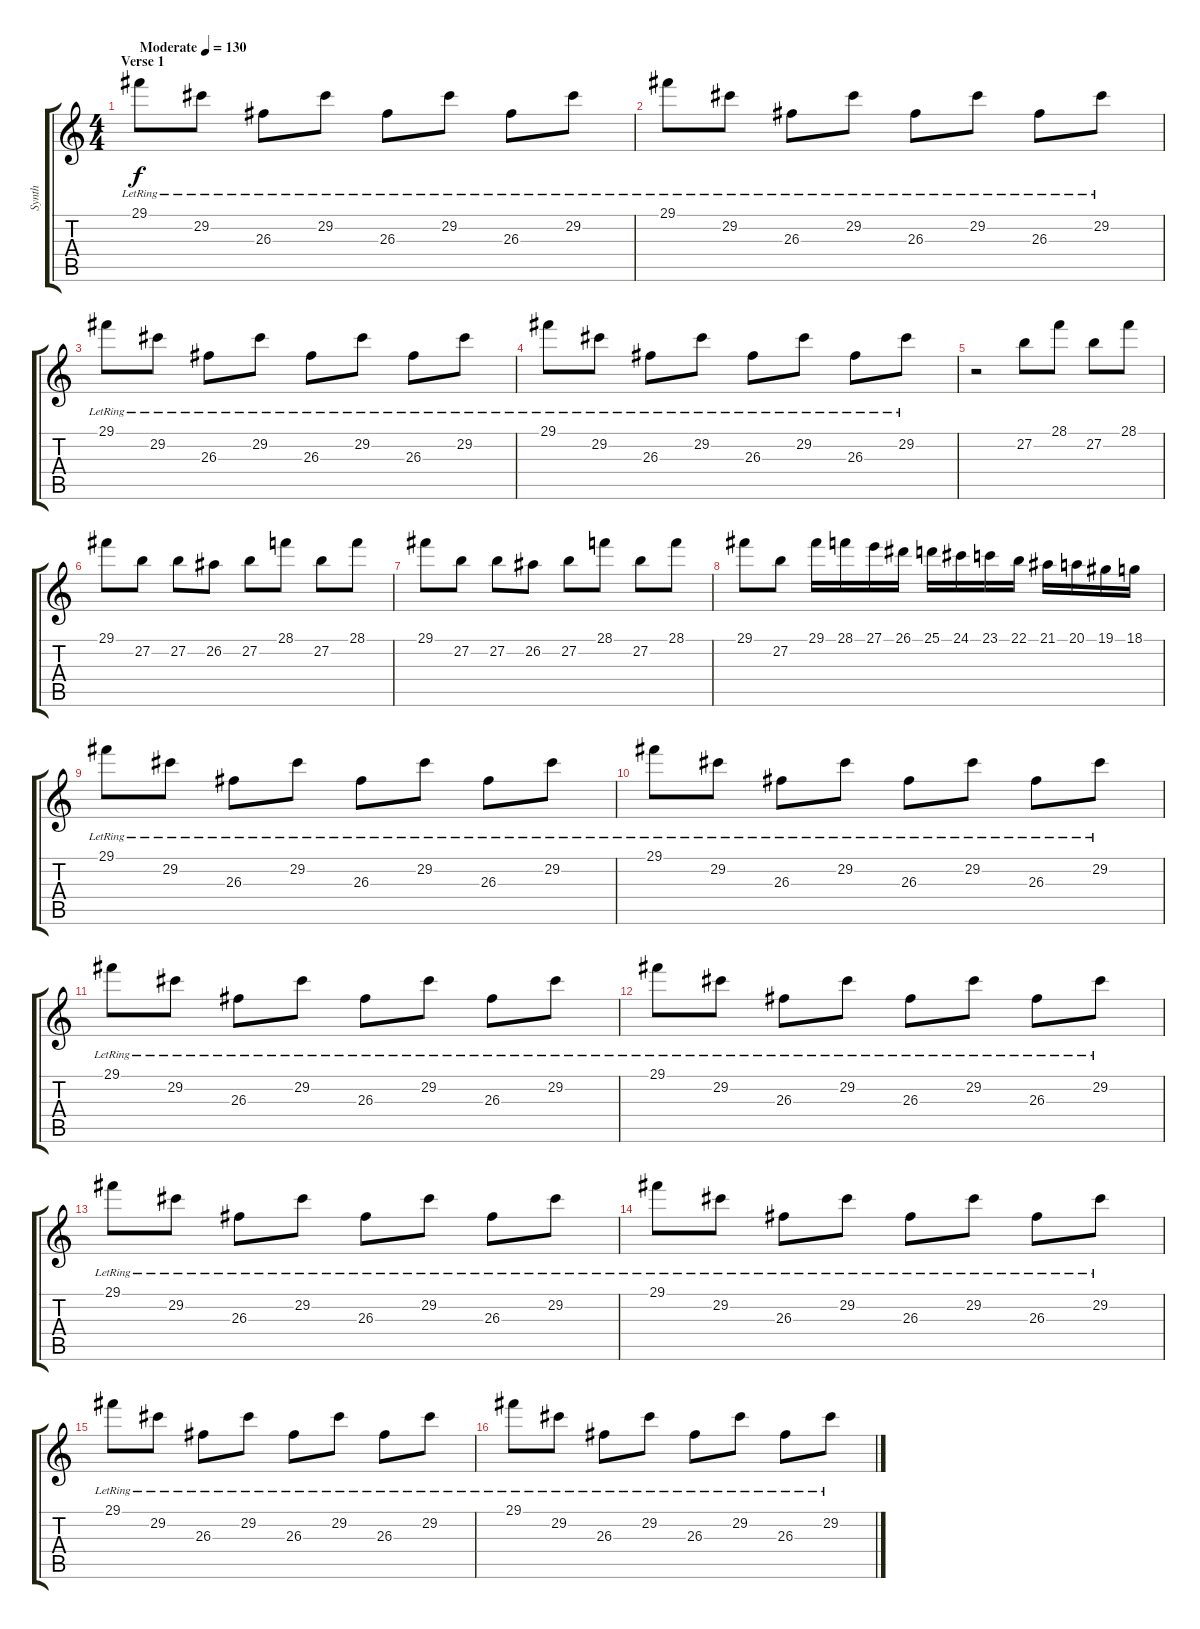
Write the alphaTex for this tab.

\track ("Synth" "Synth") {instrument glockenspiel}
\staff {score tabs}
\tuning (Db4 Ab3 E3 B2 Gb2 B1) {hide}
\ts (4 4)
\section ("" "Verse 1")
\tempo (130 "Moderate")
\clef g2
\ks c
29.1{lr}.8{dy f instrument glockenspiel} 29.2{lr}.8 26.3{lr}.8 29.2{lr}.8 26.3{lr}.8 29.2{lr}.8 26.3{lr}.8 29.2{lr}.8 |
29.1{lr}.8 29.2{lr}.8 26.3{lr}.8 29.2{lr}.8 26.3{lr}.8 29.2{lr}.8 26.3{lr}.8 29.2{lr}.8 |
29.1{lr}.8 29.2{lr}.8 26.3{lr}.8 29.2{lr}.8 26.3{lr}.8 29.2{lr}.8 26.3{lr}.8 29.2{lr}.8 |
29.1{lr}.8 29.2{lr}.8 26.3{lr}.8 29.2{lr}.8 26.3{lr}.8 29.2{lr}.8 26.3{lr}.8 29.2{lr}.8 |
r.2 27.2.8 28.1.8 27.2.8 28.1.8 |
29.1.8 27.2.8 27.2.8 26.2.8 27.2.8 28.1.8 27.2.8 28.1.8 |
29.1.8 27.2.8 27.2.8 26.2.8 27.2.8 28.1.8 27.2.8 28.1.8 |
29.1.8 27.2.8 29.1.16 28.1.16 27.1.16 26.1.16 25.1.16 24.1.16 23.1.16 22.1.16 21.1.16 20.1.16 19.1.16 18.1.16 |
29.1{lr}.8 29.2{lr}.8 26.3{lr}.8 29.2{lr}.8 26.3{lr}.8 29.2{lr}.8 26.3{lr}.8 29.2{lr}.8 |
29.1{lr}.8 29.2{lr}.8 26.3{lr}.8 29.2{lr}.8 26.3{lr}.8 29.2{lr}.8 26.3{lr}.8 29.2{lr}.8 |
29.1{lr}.8 29.2{lr}.8 26.3{lr}.8 29.2{lr}.8 26.3{lr}.8 29.2{lr}.8 26.3{lr}.8 29.2{lr}.8 |
29.1{lr}.8 29.2{lr}.8 26.3{lr}.8 29.2{lr}.8 26.3{lr}.8 29.2{lr}.8 26.3{lr}.8 29.2{lr}.8 |
29.1{lr}.8 29.2{lr}.8 26.3{lr}.8 29.2{lr}.8 26.3{lr}.8 29.2{lr}.8 26.3{lr}.8 29.2{lr}.8 |
29.1{lr}.8 29.2{lr}.8 26.3{lr}.8 29.2{lr}.8 26.3{lr}.8 29.2{lr}.8 26.3{lr}.8 29.2{lr}.8 |
29.1{lr}.8 29.2{lr}.8 26.3{lr}.8 29.2{lr}.8 26.3{lr}.8 29.2{lr}.8 26.3{lr}.8 29.2{lr}.8 |
29.1{lr}.8 29.2{lr}.8 26.3{lr}.8 29.2{lr}.8 26.3{lr}.8 29.2{lr}.8 26.3{lr}.8 29.2{lr}.8
